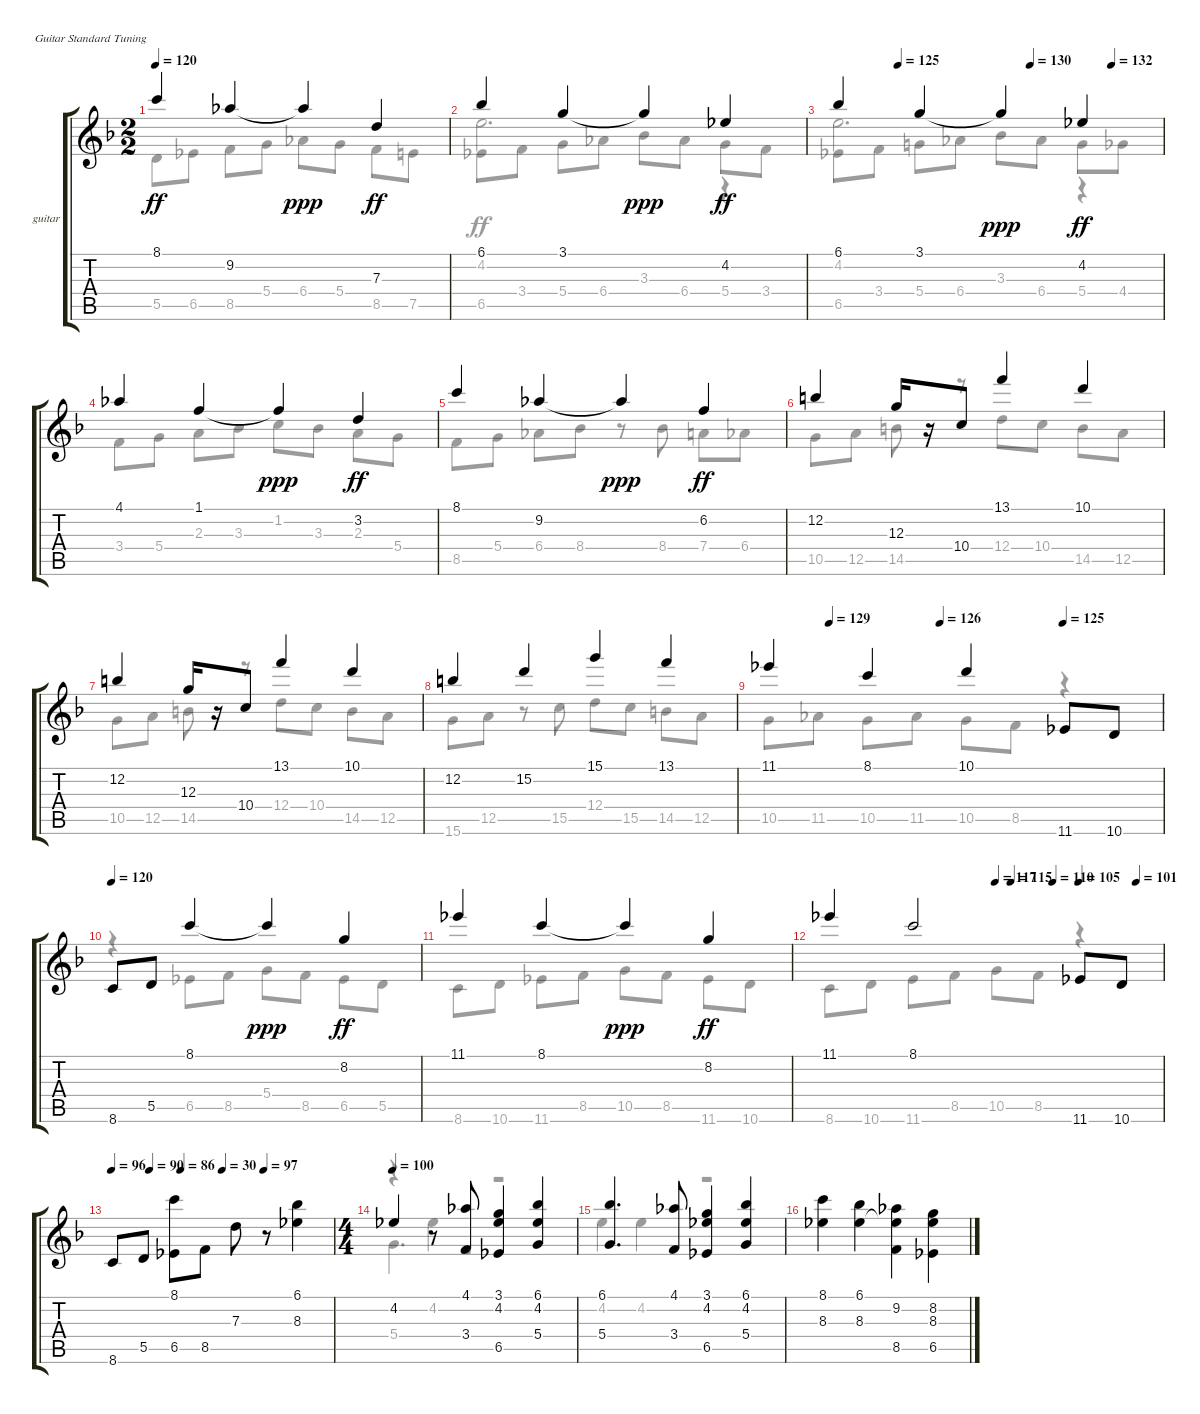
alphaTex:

\bracketExtendMode groupsimilarinstruments
\firstSystemTrackNameOrientation horizontal
\otherSystemsTrackNameOrientation horizontal
\track ("guitar" "guitar") {instrument acousticguitarnylon}
\staff {score tabs}
\tuning (E4 B3 G3 D3 A2 E2)
\voice
\ts (2 2)
\tempo 120
\clef g2
\ks f
8.1.4{dy ff} 9.2.4 9.2{t}.4{dy ppp} 7.3.4{dy ff} |
6.1.4 3.1.4 3.1{t}.4{dy ppp} 4.2.4{dy ff} |
\tempo (125 0.1875)
\tempo (130 0.59375)
\tempo (132 0.84375)
6.1.4 3.1.4 3.1{t}.4{dy ppp} 4.2.4{dy ff} |
4.1.4 1.1.4 1.1{t}.4{dy ppp} 3.2.4{dy ff} |
8.1.4 9.2.4 9.2{t}.4{dy ppp} 6.2.4{dy ff} |
12.2.4 12.3.16 r.16 10.4.8 13.1.4 10.1.4 |
12.2.4 12.3.16 r.16 10.4.8 13.1.4 10.1.4 |
12.2.4 15.2.4 15.1.4 13.1.4 |
\tempo (129 0.15625)
\tempo (126 0.4375)
\tempo (125 0.75)
11.1.4 8.1.4 10.1.4 11.6.8 10.6.8 |
\tempo 120
8.6.8 5.5.8 8.1.4 8.1{t}.4{dy ppp} 8.2.4{dy ff} |
11.1.4 8.1.4 8.1{t}.4{dy ppp} 8.2.4{dy ff} |
\tempo (117 0.5)
\tempo (115 0.546875)
\tempo (110 0.671875)
\tempo (105 0.75)
\tempo (101 0.921875)
11.1.4 8.1.2 11.6.8 10.6.8 |
\tempo 96
\tempo (90 0.171875)
\tempo (86 0.3125)
\tempo (30 0.5)
\tempo (97 0.6875)
8.6.8 5.5.8 (8.1 6.5).8 8.5.8 7.3.8 r.8 (6.1 8.3).4 |
\ts (4 4)
\tempo 100
4.2.4 r.8 (4.1 3.4).8 (3.1 4.2 6.5).4 (6.1 4.2 5.4).4 |
(6.1 5.4).4{d} (4.1 3.4).8 (3.1 4.2 6.5).4 (6.1 4.2 5.4).4 |
(8.1 8.3).4 (6.1 8.3).4 (9.2 8.3{t} 8.5).4 (8.2 8.3 6.5).4
\voice
\clef g2
\ottava regular
\simile none
\ks f
5.5.8{dy ff} 6.5.8 8.5.8 5.4.8 6.4.8 5.4.8 8.5.8 7.5.8 |
4.2.2{d} 5.4.8 3.4.8 |
4.2.2{d} 5.4.8 4.4.8 |
3.4.8 5.4.8 2.3.8 3.3.8 1.2.8 3.3.8 2.3.8 5.4.8 |
8.5.8 5.4.8 6.4.8 8.4.8 r.8 8.4.8 7.4.8 6.4.8 |
10.5.8 12.5.8 14.5.8 r.8 12.4.8 10.4.8 14.5.8 12.5.8 |
10.5.8 12.5.8 14.5.8 r.8 12.4.8 10.4.8 14.5.8 12.5.8 |
15.6.8 12.5.8 r.8 15.5.8 12.4.8 15.5.8 14.5.8 12.5.8 |
10.5.8 11.5.8 10.5.8 11.5.8 10.5.8 8.5.8 r.4 |
r.4 6.5.8 8.5.8 5.4.8 8.5.8 6.5.8 5.5.8 |
8.6.8 10.6.8 11.6.8 8.5.8 10.5.8 8.5.8 11.6.8 10.6.8 |
8.6.8 10.6.8 11.6.8 8.5.8 10.5.8 8.5.8 r.4 |
|
r.4 4.2.4 r.2 |
4.2.4 4.2.4 r.2 |
\voice
\clef g2
\ottava regular
\simile none
\ks f
|
6.5.8 3.4.8 5.4.8 6.4.8 3.3.8 6.4.8 r.4 |
6.5.8 3.4.8 5.4.8 6.4.8 3.3.8 6.4.8 r.4 |
|
|
|
|
|
|
|
|
|
|
5.4.4{d} r.2 |
|
